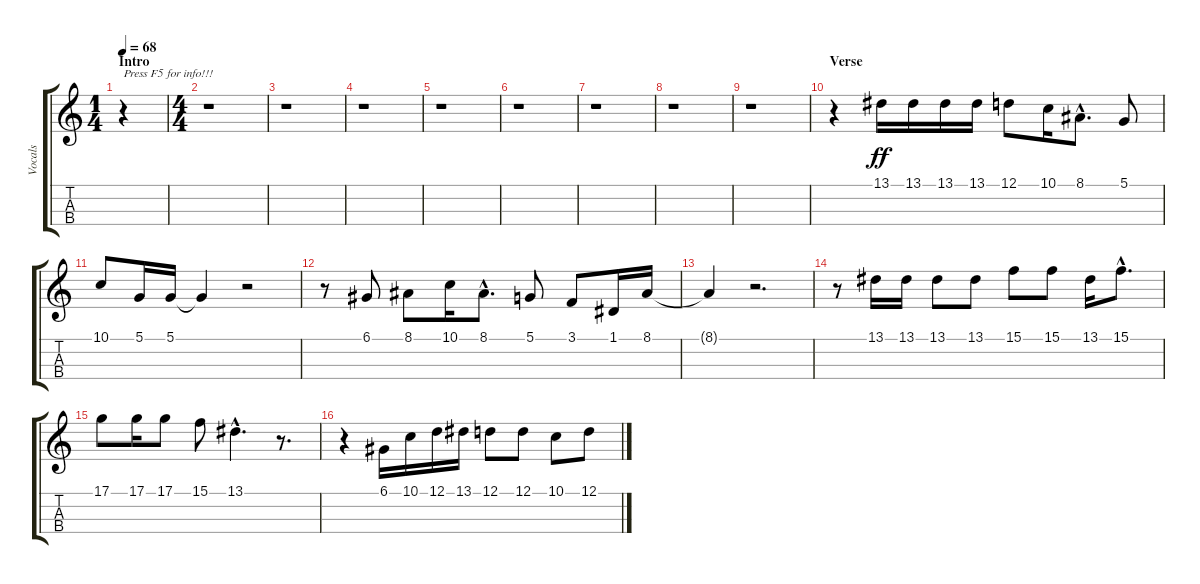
\track ("Vocals" "Vocals") {instrument lead6voice}
\staff {score tabs}
\tuning (D4 A3 F3 C3) {hide}
\ts (1 4)
\section ("" "Intro")
\tempo 68
\clef g2
\ks c
r.4{txt "Press F5 for info!!!" dy ff instrument lead6voice} |
\ts (4 4)
r.1 |
r.1 |
r.1 |
r.1 |
r.1 |
r.1 |
r.1 |
r.1 |
\section ("" "Verse")
r.4 13.1.16 13.1.16 13.1.16 13.1.16 12.1.8 10.1.16 8.1{hac}.8{d} 5.1.8 |
10.1.8 5.1.16 5.1.16 5.1{t}.4 r.2 |
r.8 6.1.8 8.1.8 10.1.16 8.1{hac}.8{d} 5.1.8 3.1.8 1.1.16 8.1.16 |
8.1{t}.4 r.2{d} |
r.8 13.1.16 13.1.16 13.1.8 13.1.8 15.1.8 15.1.8 13.1.16 15.1{hac}.8{d} |
17.1.8 17.1.16 17.1.8 15.1.8 13.1{hac}.4{d} r.8{d} |
r.4 6.1.16 10.1.16 12.1.16 13.1.16 12.1.8 12.1.8 10.1.8 12.1.8
